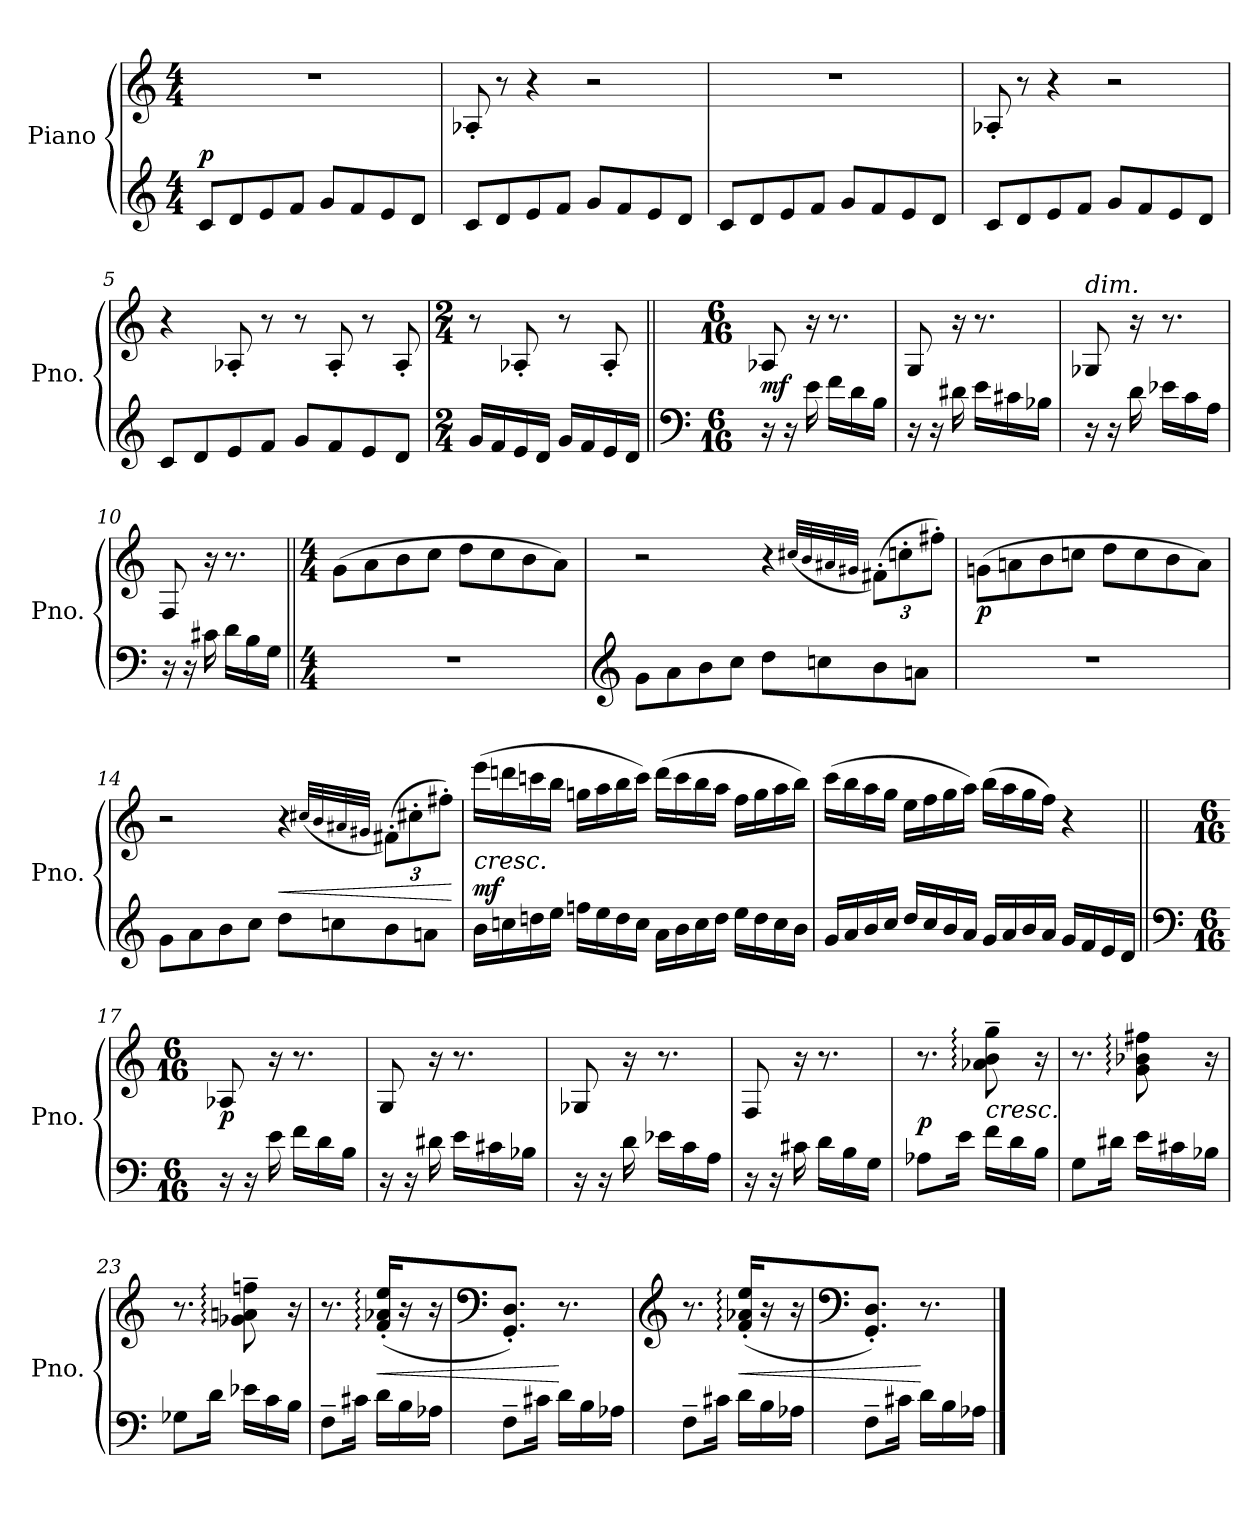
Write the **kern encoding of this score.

**kern	**kern	**dynam
*part1	*part1	*part1
*staff2	*staff1	*staff1/2
*I"Piano	*	*
*I'Pno.	*	*
*clefG2	*clefG2	*
*k[]	*k[]	*
*M4/4	*M4/4	*
*MM80	*MM80	*
=1	=1	=1
!	!	!LO:DY:a=2
8c/L	1r	p
8d/	.	.
8e/	.	.
8f/J	.	.
8g/L	.	.
8f/	.	.
8e/	.	.
8d/J	.	.
=2	=2	=2
8c/L	8A-X'/	.
8d/	8r	.
8e/	4r	.
8f/J	.	.
8g/L	2r	.
8f/	.	.
8e/	.	.
8d/J	.	.
=3	=3	=3
8c/L	1r	.
8d/	.	.
8e/	.	.
8f/J	.	.
8g/L	.	.
8f/	.	.
8e/	.	.
8d/J	.	.
=4	=4	=4
8c/L	8A-X'/	.
8d/	8r	.
8e/	4r	.
8f/J	.	.
8g/L	2r	.
8f/	.	.
8e/	.	.
8d/J	.	.
!!LO:LB:g=z
=5	=5	=5
8c/L	4r	.
8d/	.	.
8e/	8A-X'/	.
8f/J	8r	.
8g/L	8r	.
8f/	8A-'/	.
8e/	8r	.
8d/J	8A-'/	.
=6	=6	=6
*M2/4	*M2/4	*
16g/LL	8r	.
16f/	.	.
16e/	8A-X'/	.
16d/JJ	.	.
16g/LL	8r	.
16f/	.	.
16e/	8A-'/	.
16d/JJ	.	.
=7||	=7||	=7||
*clefF4	*	*
*M6/16	*M6/16	*
!	!	!LO:DY:b
16r	(<8A-X/	mf
16r	.	.
16e\	16r	.
16f\LL	8.r	.
16d\	.	.
16B\JJ)	.	.
=8	=8	=8
16r	(<8G/	.
16r	.	.
16d#X\	16r	.
16e\LL	8.r	.
16c#X\	.	.
16B-X\JJ)	.	.
=9	=9	=9
!	!LO:TX:a:i:t=dim.	!
16r	(<8G-X/	.
16r	.	.
16d\	16r	.
16e-X\LL	8.r	.
16c\	.	.
16A\JJ)	.	.
!!LO:LB:g=z
=10	=10	=10
16r	(<8F/	.
16r	.	.
16c#X\	16r	.
16d\LL	8.r	.
16B\	.	.
16G\JJ)	.	.
=11||	=11||	=11||
*M4/4	*M4/4	*
1r	(>8g\L	.
.	8a\	.
.	8b\	.
.	8cc\J	.
.	8dd\L	.
.	8cc\	.
.	8b\	.
.	8a\J)	.
=12	=12	=12
*clefG2	*	*
8g\L	2r	.
8a\	.	.
8b\	.	.
8cc\J	.	.
8dd\L	4r	.
8ccn\	.	.
.	(<32qcc#X/LLL	.
.	32qb/	.
.	32qa#X/	.
.	32qg#X/JJJ	.
*	*Xbrackettup	*
8b\	(<12f#X'\L)	.
.	12ccn'\	.
8an\J	.	.
.	12ff#X'\J)	.
=13	=13	=13
!	!	!LO:DY:b
1r	(>8gn\L	p
.	8an\	.
.	8b\	.
.	8ccn\J	.
.	8dd\L	.
.	8cc\	.
.	8b\	.
.	8a\J)	.
!!LO:LB:g=z
=14	=14	=14
8g\L	2r	.
8a\	.	.
8b\	.	.
8cc\J	.	.
!	!	!LO:HP:b
8dd\L	4r	<
8ccn\	.	.
.	(<32qcc#X/LLL	.
.	32qb/	.
.	32qa#X/	.
.	32qg#X/JJJ	.
8b\	(>12f#X'\L)	.
.	12cc#'\	.
8an\J	.	.
.	12ff#X'\J)	.
.	.	[
=15	=15	=15
!LO:TX:a:i:t=cresc.	!	!
!	!	!LO:DY:a=2
16b\LL	(>16eee\LL	mf
16ccn\	16dddn\	.
16ddn\	16cccn\	.
16ee\JJ	16bb\JJ	.
16ffn\LL	16ggn\LL	.
16ee\	16aa\	.
16dd\	16bb\	.
16cc\JJ	16ccc\JJ)	.
16a\LL	(>16ddd\LL	.
16b\	16ccc\	.
16cc\	16bb\	.
16dd\JJ	16aa\JJ	.
16ee\LL	16ff\LL	.
16dd\	16gg\	.
16cc\	16aa\	.
16b\JJ	16bb\JJ)	.
!!LO:LB:g=z
=16	=16	=16
16g/LL	(>16ccc\LL	.
16a/	16bb\	.
16b/	16aa\	.
16cc/JJ	16gg\JJ	.
16dd/LL	16ee\LL	.
16cc/	16ff\	.
16b/	16gg\	.
16a/JJ	16aa\JJ)	.
16g/LL	(>16bb\LL	.
16a/	16aa\	.
16b/	16gg\	.
16a/JJ	16ff\JJ)	.
16g/LL	4r	.
16f/	.	.
16e/	.	.
16d/JJ	.	.
=17||	=17||	=17||
*clefF4	*	*
*M6/16	*M6/16	*
!	!	!LO:DY:b
16r	(<8A-X/	p
16r	.	.
16e\	16r	.
16f\LL	8.r	.
16d\	.	.
16B\JJ)	.	.
=18	=18	=18
16r	(<8G/	.
16r	.	.
16d#X\	16r	.
16e\LL	8.r	.
16c#X\	.	.
16B-X\JJ)	.	.
=19	=19	=19
16r	(<8G-X/	.
16r	.	.
16d\	16r	.
16e-X\LL	8.r	.
16c\	.	.
16A\JJ)	.	.
!!LO:LB:g=z
=20	=20	=20
16r	(<8F/	.
16r	.	.
16c#X\	16r	.
16d\LL	8.r	.
16B\	.	.
16G\JJ)	.	.
=21	=21	=21
!	!	!LO:DY:a=2
8A-X\L	8.r	p
16e\Jk	.	.
!LO:TX:a:i:t=cresc.	!	!
16f\LL	8a-X\:~ 8b\:~ 8gg\:~	.
16d\	.	.
16B\JJ	16r	.
=22	=22	=22
8G\L	8.r	.
16d#X\Jk	.	.
16e\LL	8g\: 8b-X\: 8ff#X\:	.
16c#X\	.	.
16B-X\JJ	16r	.
=23	=23	=23
8G-X\L	8.r	.
16d\Jk	.	.
16e-X\LL	8g-X\:~ 8an\:~ 8ffn\:~	.
16c\	.	.
16B\JJ	16r	.
=24	=24	=24
8F~\L	8.r	.
16c#X\Jk	.	.
!	!	!LO:HP:b
16d\LL	(>16f/:' 16a-X/:' 16ee/:'KL	<
16B\	16r	.
16A-X\JJ	16r	.
=25	=25	=25
*	*clefF4	*
8F~\L	8.GG/' 8.D/'J)	.
16c#X\Jk	.	.
16d\LL	8.r	[
16B\	.	.
16A-X\JJ	.	.
!!LO:PB:g=z
=26	=26	=26
*	*clefG2	*
8F~\L	8.r	.
16c#X\Jk	.	.
!	!	!LO:HP:b
16d\LL	(>16f/:' 16a-X/:' 16ee/:'KL	<
16B\	16r	.
16A-X\JJ	16r	.
=27	=27	=27
*	*clefF4	*
8F~\L	8.GG/' 8.D/'J)	.
16c#X\Jk	.	.
16d\LL	8.r	[
16B\	.	.
16A-X\JJ	.	.
==	==	==
*-	*-	*-
